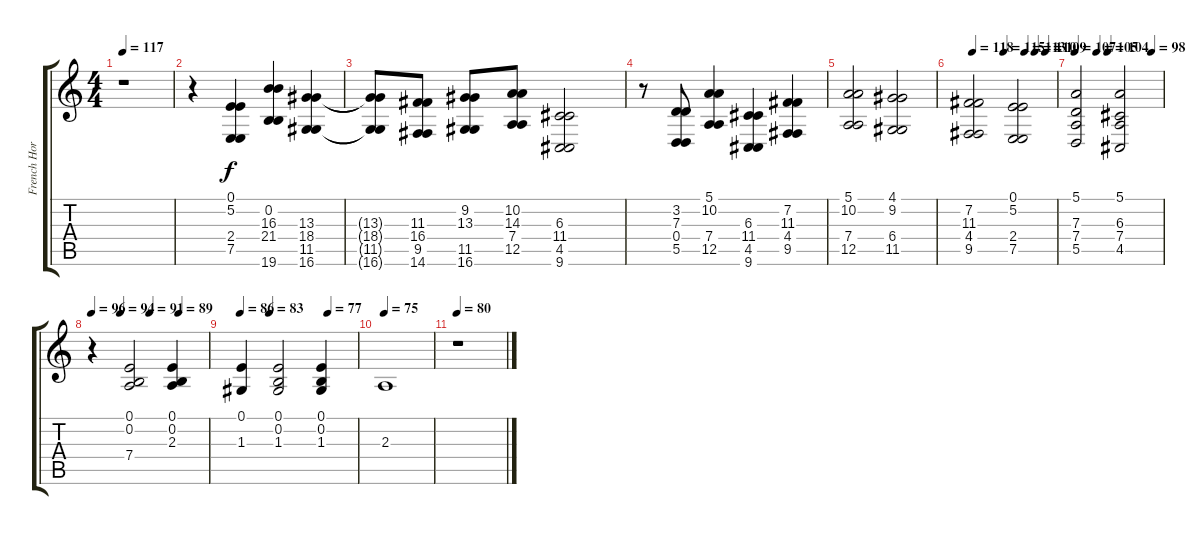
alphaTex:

\track ("French Horns" "French Hor") {instrument brasssection}
\staff {score tabs}
\tuning (E4 B3 G3 D3 A2 E2) {hide}
\ts (4 4)
\tempo 117
\clef g2
\ks c
r.1{dy f} |
r.4 (0.1 5.2 2.4 7.5).4 (0.2 16.3 21.4 19.6).4 (13.3 18.4 11.5 16.6).4 |
(13.3{t} 18.4{t} 11.5{t} 16.6{t}).8 (11.3 16.4 9.5 14.6).8 (9.2 13.3 11.5 16.6).8 (10.2 14.3 7.4 12.5).8 (6.3 11.4 4.5 9.6).2 |
r.8 (3.2 7.3 0.4 5.5).8 (5.1 10.2 7.4 12.5).4 (6.3 11.4 4.5 9.6).4 (7.2 11.3 4.4 9.5).4 |
(5.1 10.2 7.4 12.5).2 (4.1 9.2 6.4 11.5).2 |
\tempo 118
\tempo (115 0.375)
\tempo (113 0.625)
\tempo (110 0.75)
\tempo (109 0.875)
(7.2 11.3 4.4 9.5).2 (0.1 5.2 2.4 7.5).2 |
\tempo 107
\tempo (105 0.25)
\tempo (104 0.375)
\tempo (98 0.875)
(5.1 7.3 7.4 5.5).2 (5.1 6.3 7.4 4.5).2 |
\tempo 96
\tempo (94 0.25)
\tempo (91 0.5)
\tempo (89 0.75)
r.4 (0.1 0.2 7.4).2 (0.1 0.2 2.3).4 |
\tempo 86
\tempo (83 0.25)
\tempo (77 0.75)
(0.1 1.3).4 (0.1 0.2 1.3).2 (0.1 0.2 1.3).4 |
\tempo 75
2.3.1 |
\tempo 80
r.1
